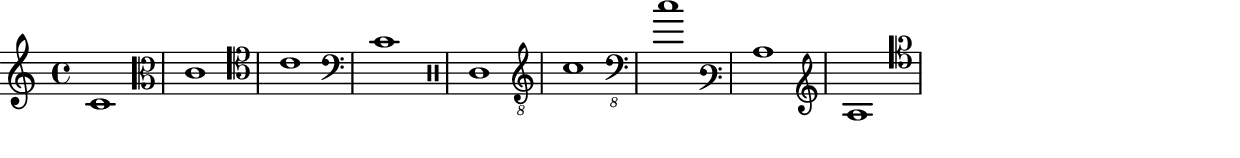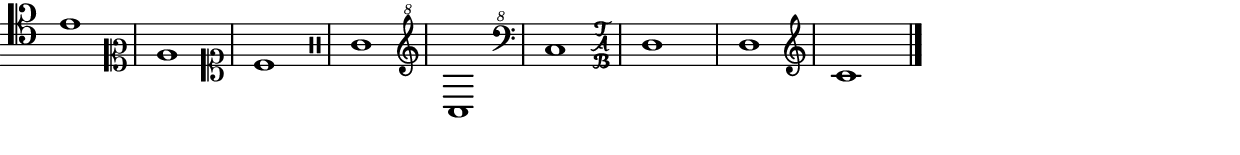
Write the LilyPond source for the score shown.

%% Generated by lilypond-book
%% Options: [exampleindent=10.16\mm,indent=0\mm,line-width=160\mm]
\include "lilypond-book-preamble.ly"


% ****************************************************************
% Start cut-&-pastable-section
% ****************************************************************

#(ly:set-option 'eps-box-padding 3.000000)



\paper {
  indent = 0\mm
  line-width = 160\mm
  % offset the left padding, also add 1mm as lilypond creates cropped
  % images with a little space on the right
  line-width = #(- line-width (* mm  3.000000) (* mm 1))
}

\layout {
  
}




% ****************************************************************
% ly snippet:
% ****************************************************************
\sourcefilename "/lilypond-2.24.3/input/regression/musicxml/12a-Clefs.xml"
\sourcefileline 0
\version "2.24.3"
% automatically converted by musicxml2ly from -
\pointAndClickOff

\header {
    texidoc = 
    "Various clefs: G, C, F, percussion, 
          TAB and none; some are also possible with transposition and on other
          staff lines than their default (e.g. soprano/alto/tenor/baritone C
          clefs); Each measure shows a different clef (measure 17 has the \"
    none\" clef), only measure 18 has the same treble clef as measure
    1."
    }

\layout {
    \context { \Score
        autoBeaming = ##f
        }
    }
PartPOneVoiceOne =  \relative c' {
    \clef "treble" \time 4/4 \key c \major | % 1
    c1 | % 2
    \clef "alto" c1 | % 3
    \clef "tenor" c1 | % 4
    \clef "bass" c1 | % 5
    \clef "percussion" c1 | % 6
    \clef "treble_8" c1 | % 7
    \clef "bass_8" c1 | % 8
    \clef "varbaritone" c1 | % 9
    \clef "french" c1 | \barNumberCheck #10
    \clef "baritone" c1 | % 11
    \clef "mezzosoprano" c1 | % 12
    \clef "soprano" c1 | % 13
    \clef "percussion" c1 | % 14
    \clef "treble^8" c1 | % 15
    \clef "bass^8" c1 | % 16
    \clef "tab" c1 | % 17
    \clef "None" c1 | % 18
    \clef "treble" c1 \bar "|."
    }


% The score definition
\score {
    <<
        
        \new Staff
        <<
            
            \context Staff << 
                \mergeDifferentlyDottedOn\mergeDifferentlyHeadedOn
                \context Voice = "PartPOneVoiceOne" {  \PartPOneVoiceOne }
                >>
            >>
        
        >>
    \layout {}
    % To create MIDI output, uncomment the following line:
    %  \midi {\tempo 4 = 100 }
    }




% ****************************************************************
% end ly snippet
% ****************************************************************
